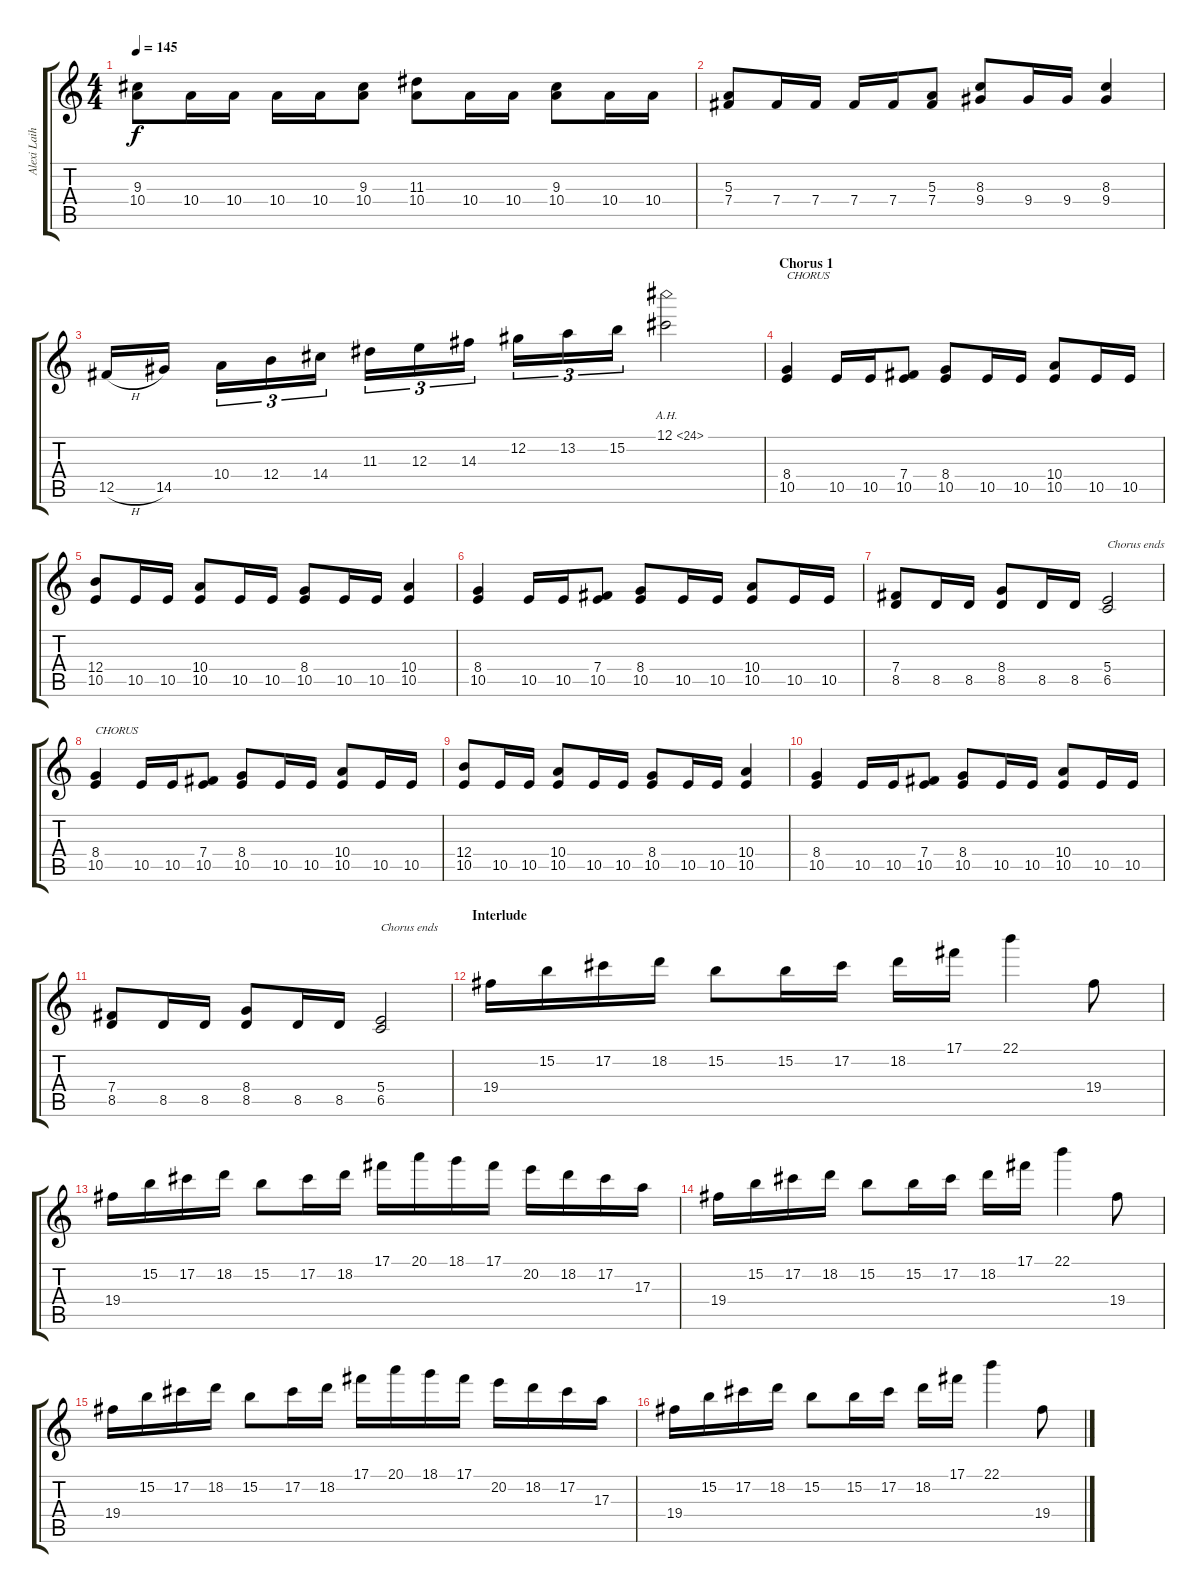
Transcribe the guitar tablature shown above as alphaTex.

\track ("Alexi Laiho" "Alexi Laih") {instrument distortionguitar}
\staff {score tabs}
\tuning (Db4 Ab3 E3 B2 Gb2 Db2) {hide}
\ts (4 4)
\tempo 145
\clef g2
\ks c
(9.3 10.4).8{dy f} 10.4.16 10.4.16 10.4.16 10.4.16 (9.3 10.4).8 (11.3 10.4).8 10.4.16 10.4.16 (9.3 10.4).8 10.4.16 10.4.16 |
(5.3 7.4).8 7.4.16 7.4.16 7.4.16 7.4.16 (5.3 7.4).8 (8.3 9.4).8 9.4.16 9.4.16 (8.3 9.4).4 |
12.5{h}.16 14.5.16{beam splitsecondary} 10.4.16{tu (3 2)} 12.4.16{tu (3 2)} 14.4.16{tu (3 2)} 11.3.16{tu (3 2)} 12.3.16{tu (3 2)} 14.3.16{tu (3 2) beam splitsecondary} 12.2.16{tu (3 2)} 13.2.16{tu (3 2)} 15.2.16{tu (3 2)} 12.1{ah 12}.2 |
\section ("" "Chorus 1")
(8.4 10.5).4{txt "CHORUS"} 10.5.16 10.5.16 (7.4 10.5).8 (8.4 10.5).8 10.5.16 10.5.16 (10.4 10.5).8 10.5.16 10.5.16 |
(12.4 10.5).8 10.5.16 10.5.16 (10.4 10.5).8 10.5.16 10.5.16 (8.4 10.5).8 10.5.16 10.5.16 (10.4 10.5).4 |
(8.4 10.5).4 10.5.16 10.5.16 (7.4 10.5).8 (8.4 10.5).8 10.5.16 10.5.16 (10.4 10.5).8 10.5.16 10.5.16 |
(7.4 8.5).8 8.5.16 8.5.16 (8.4 8.5).8 8.5.16 8.5.16 (5.4 6.5).2{txt "Chorus ends"} |
(8.4 10.5).4{txt "CHORUS"} 10.5.16 10.5.16 (7.4 10.5).8 (8.4 10.5).8 10.5.16 10.5.16 (10.4 10.5).8 10.5.16 10.5.16 |
(12.4 10.5).8 10.5.16 10.5.16 (10.4 10.5).8 10.5.16 10.5.16 (8.4 10.5).8 10.5.16 10.5.16 (10.4 10.5).4 |
(8.4 10.5).4 10.5.16 10.5.16 (7.4 10.5).8 (8.4 10.5).8 10.5.16 10.5.16 (10.4 10.5).8 10.5.16 10.5.16 |
(7.4 8.5).8 8.5.16 8.5.16 (8.4 8.5).8 8.5.16 8.5.16 (5.4 6.5).2{txt "Chorus ends"} |
\section ("" "Interlude")
19.4.16 15.2.16 17.2.16 18.2.16 15.2.8 15.2.16 17.2.16 18.2.16 17.1.16 22.1.4 19.4.8 |
19.4.16 15.2.16 17.2.16 18.2.16 15.2.8 17.2.16 18.2.16 17.1.16 20.1.16 18.1.16 17.1.16 20.2.16 18.2.16 17.2.16 17.3.16 |
19.4.16 15.2.16 17.2.16 18.2.16 15.2.8 15.2.16 17.2.16 18.2.16 17.1.16 22.1.4 19.4.8 |
19.4.16 15.2.16 17.2.16 18.2.16 15.2.8 17.2.16 18.2.16 17.1.16 20.1.16 18.1.16 17.1.16 20.2.16 18.2.16 17.2.16 17.3.16 |
19.4.16 15.2.16 17.2.16 18.2.16 15.2.8 15.2.16 17.2.16 18.2.16 17.1.16 22.1.4 19.4.8
